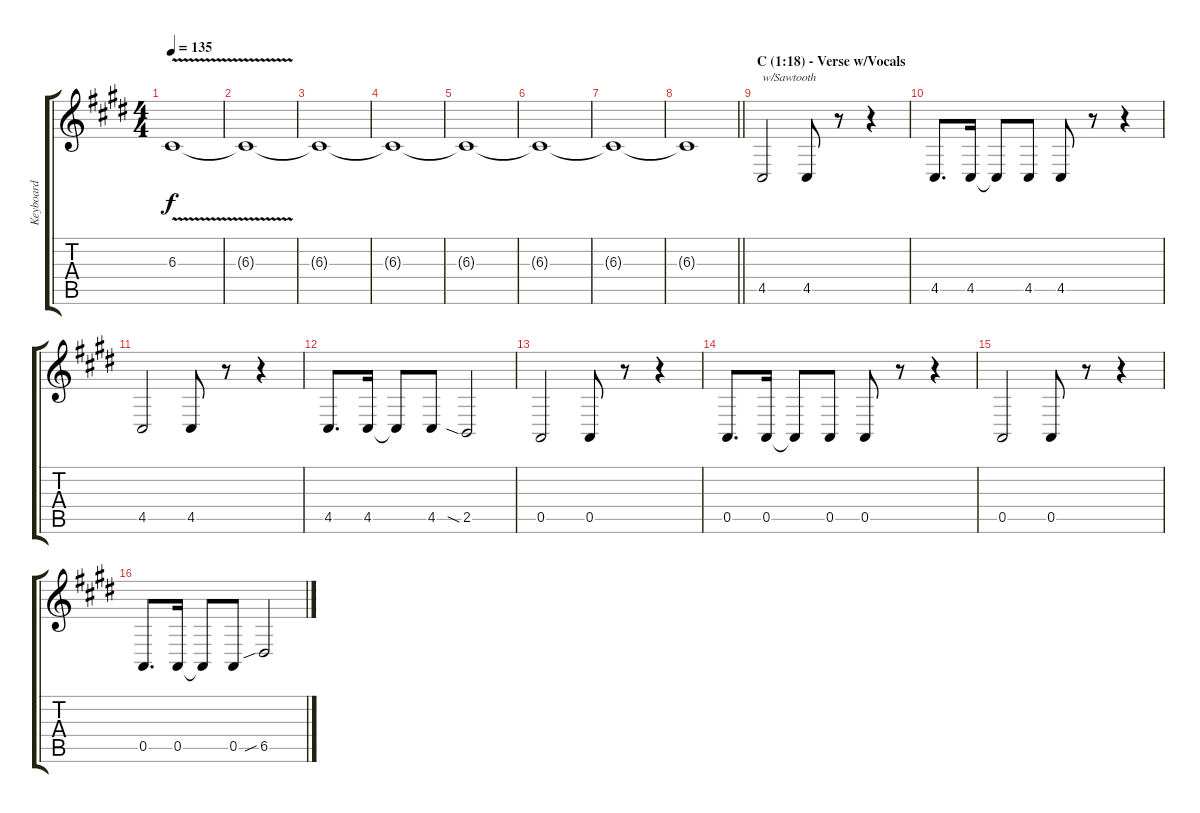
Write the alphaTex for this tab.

\track ("Keyboard" "Keyboard") {instrument lead2sawtooth}
\staff {score tabs}
\tuning (E4 B3 G3 D3 A2 E2) {hide}
\ts (4 4)
\tempo 135
\clef g2
\ks c#minor
6.3{v}.1{dy f} |
6.3{t}.1 |
6.3{t}.1 |
6.3{t}.1 |
6.3{t}.1 |
6.3{t}.1 |
6.3{t}.1 |
\barLineRight lightlight
6.3{t}.1 |
\section ("" "C (1:18) - Verse w/Vocals")
4.5.2{txt "w/Sawtooth" instrument lead2sawtooth} 4.5.8 r.8 r.4 |
4.5.8{d} 4.5.16 4.5{t}.8 4.5.8 4.5.8 r.8 r.4 |
4.5.2 4.5.8 r.8 r.4 |
4.5.8{d} 4.5.16 4.5{t}.8 4.5.8 2.5{sia}.2 |
0.5.2 0.5.8 r.8 r.4 |
0.5.8{d} 0.5.16 0.5{t}.8 0.5.8 0.5.8 r.8 r.4 |
0.5.2 0.5.8 r.8 r.4 |
0.5.8{d} 0.5.16 0.5{t}.8 0.5.8 6.5{sib}.2
